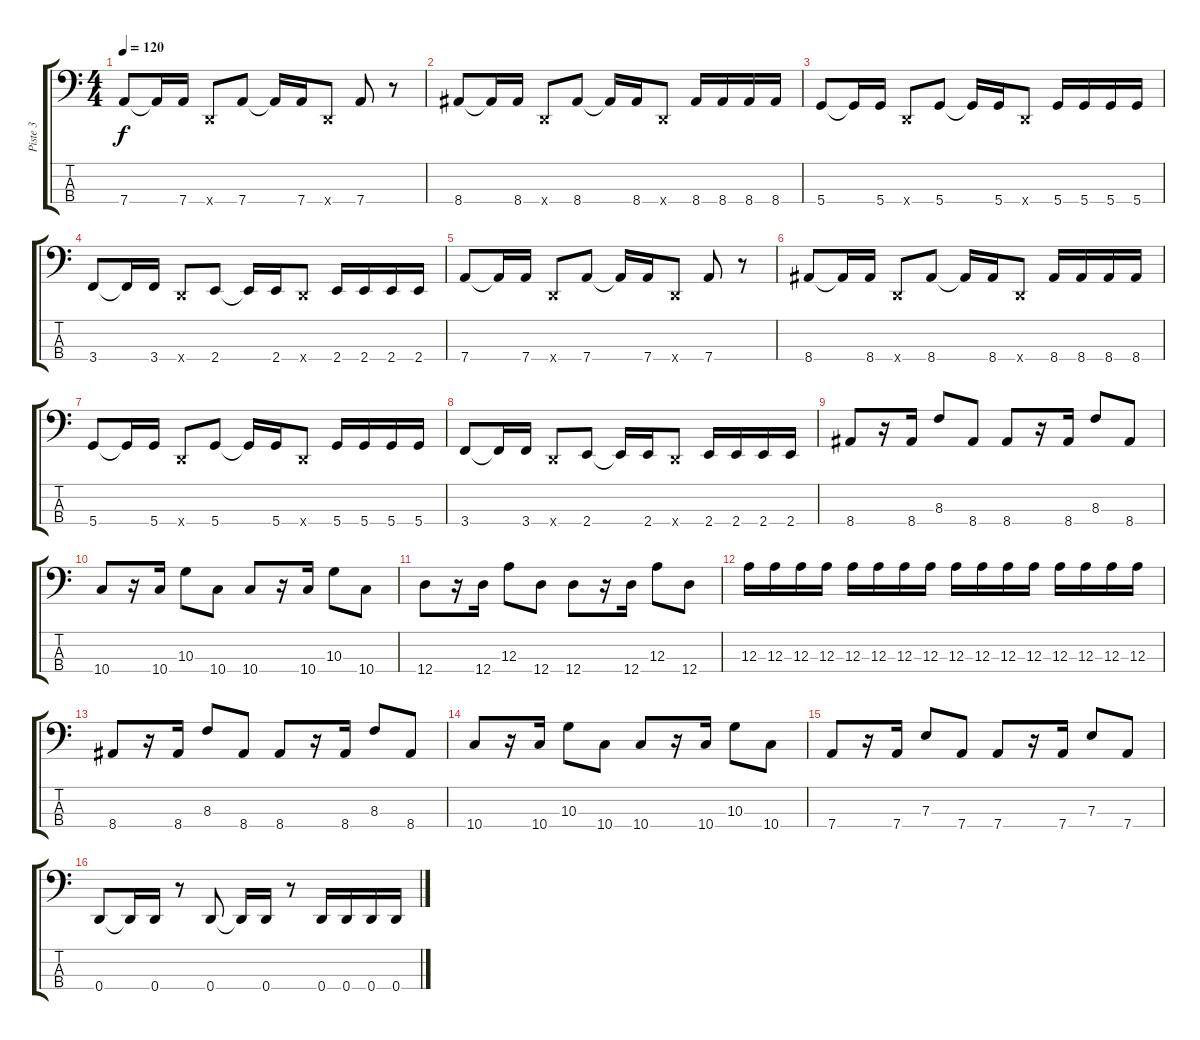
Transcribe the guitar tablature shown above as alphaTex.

\track ("Piste 3" "Piste 3") {instrument slapbass1}
\staff {score tabs}
\tuning (G2 D2 A1 D1) {hide}
\ts (4 4)
\tempo 120
\clef f4
\ks c
7.4.8{dy f} 7.4{t}.16 7.4.16 0.4{x}.8 7.4.8 7.4{t}.16 7.4.16 0.4{x}.8 7.4.8 r.8 |
8.4.8 8.4{t}.16 8.4.16 0.4{x}.8 8.4.8 8.4{t}.16 8.4.16 0.4{x}.8 8.4.16 8.4.16 8.4.16 8.4.16 |
5.4.8 5.4{t}.16 5.4.16 0.4{x}.8 5.4.8 5.4{t}.16 5.4.16 0.4{x}.8 5.4.16 5.4.16 5.4.16 5.4.16 |
3.4.8 3.4{t}.16 3.4.16 0.4{x}.8 2.4.8 2.4{t}.16 2.4.16 0.4{x}.8 2.4.16 2.4.16 2.4.16 2.4.16 |
7.4.8 7.4{t}.16 7.4.16 0.4{x}.8 7.4.8 7.4{t}.16 7.4.16 0.4{x}.8 7.4.8 r.8 |
8.4.8 8.4{t}.16 8.4.16 0.4{x}.8 8.4.8 8.4{t}.16 8.4.16 0.4{x}.8 8.4.16 8.4.16 8.4.16 8.4.16 |
5.4.8 5.4{t}.16 5.4.16 0.4{x}.8 5.4.8 5.4{t}.16 5.4.16 0.4{x}.8 5.4.16 5.4.16 5.4.16 5.4.16 |
3.4.8 3.4{t}.16 3.4.16 0.4{x}.8 2.4.8 2.4{t}.16 2.4.16 0.4{x}.8 2.4.16 2.4.16 2.4.16 2.4.16 |
8.4.8 r.16 8.4.16 8.3.8 8.4.8 8.4.8 r.16 8.4.16 8.3.8 8.4.8 |
10.4.8 r.16 10.4.16 10.3.8 10.4.8 10.4.8 r.16 10.4.16 10.3.8 10.4.8 |
12.4.8 r.16 12.4.16 12.3.8 12.4.8 12.4.8 r.16 12.4.16 12.3.8 12.4.8 |
12.3.16 12.3.16 12.3.16 12.3.16 12.3.16 12.3.16 12.3.16 12.3.16 12.3.16 12.3.16 12.3.16 12.3.16 12.3.16 12.3.16 12.3.16 12.3.16 |
8.4.8 r.16 8.4.16 8.3.8 8.4.8 8.4.8 r.16 8.4.16 8.3.8 8.4.8 |
10.4.8 r.16 10.4.16 10.3.8 10.4.8 10.4.8 r.16 10.4.16 10.3.8 10.4.8 |
7.4.8 r.16 7.4.16 7.3.8 7.4.8 7.4.8 r.16 7.4.16 7.3.8 7.4.8 |
0.4.8 0.4{t}.16 0.4.16 r.8 0.4.8 0.4{t}.16 0.4.16 r.8 0.4.16 0.4.16 0.4.16 0.4.16
